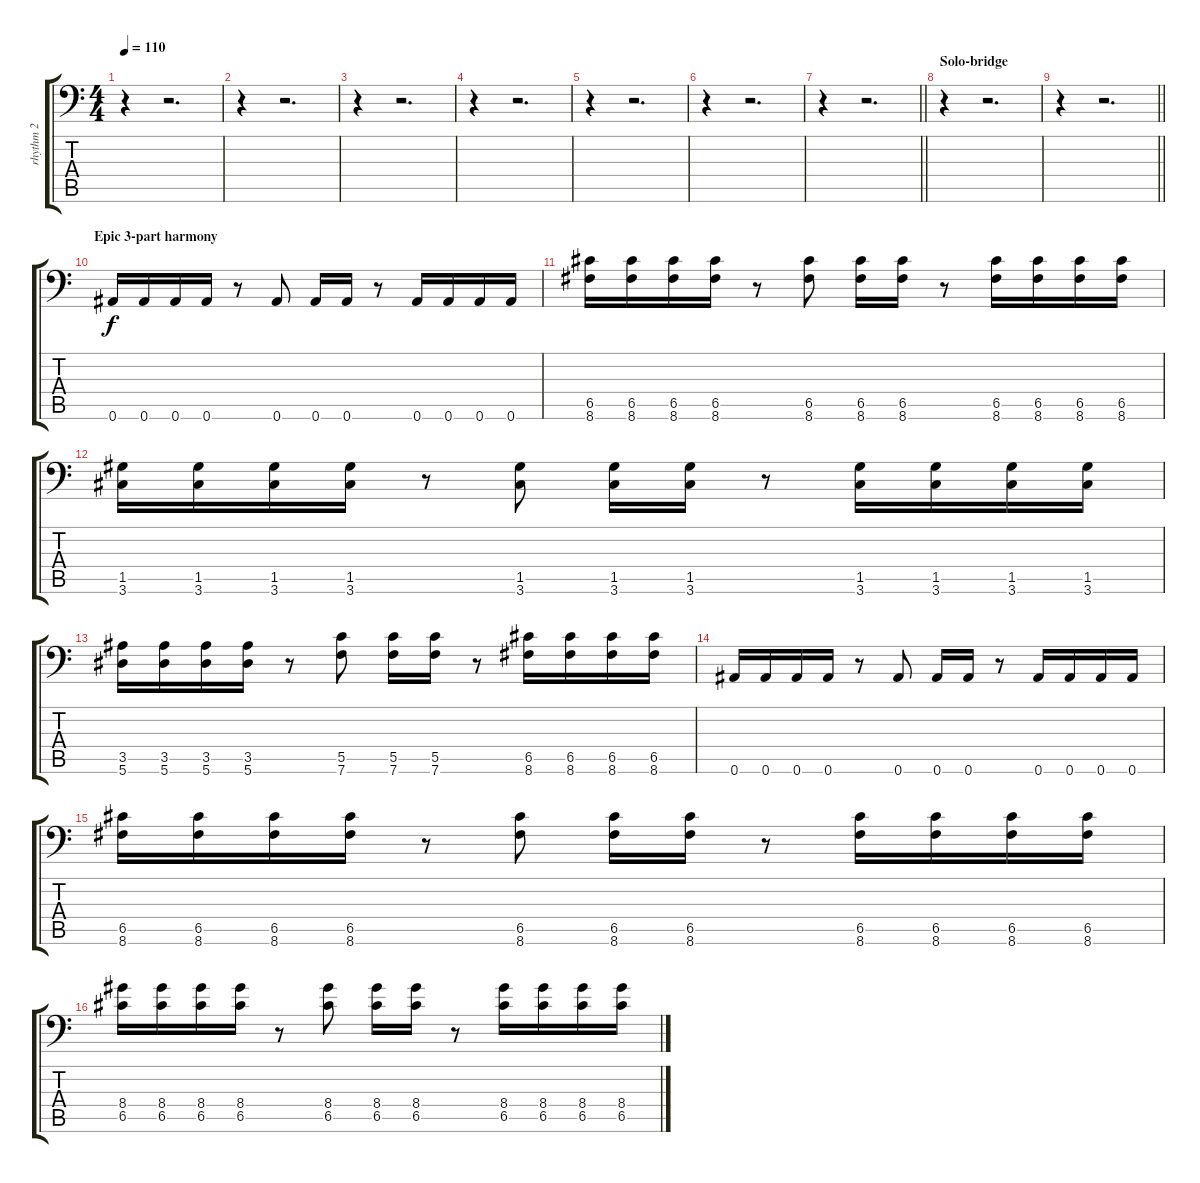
\track ("rhythm 2" "rhythm 2") {instrument overdrivenguitar}
\staff {score tabs}
\tuning (D4 A3 F3 C3 G2 Bb1) {hide}
\ts (4 4)
\tempo 110
\clef f4
\ks c
r.4{dy f} r.2{d} |
r.4 r.2{d} |
r.4 r.2{d} |
r.4 r.2{d} |
r.4 r.2{d} |
r.4 r.2{d} |
\barLineRight lightlight
r.4 r.2{d} |
\section ("" "Solo-bridge")
r.4 r.2{d} |
\barLineRight lightlight
r.4 r.2{d} |
\section ("" "Epic 3-part harmony")
0.6.16 0.6.16 0.6.16 0.6.16 r.8 0.6.8 0.6.16 0.6.16 r.8 0.6.16 0.6.16 0.6.16 0.6.16 |
(6.5 8.6).16 (6.5 8.6).16 (6.5 8.6).16 (6.5 8.6).16 r.8 (6.5 8.6).8 (6.5 8.6).16 (6.5 8.6).16 r.8 (6.5 8.6).16 (6.5 8.6).16 (6.5 8.6).16 (6.5 8.6).16 |
(1.5 3.6).16 (1.5 3.6).16 (1.5 3.6).16 (1.5 3.6).16 r.8 (1.5 3.6).8 (1.5 3.6).16 (1.5 3.6).16 r.8 (1.5 3.6).16 (1.5 3.6).16 (1.5 3.6).16 (1.5 3.6).16 |
(3.5 5.6).16 (3.5 5.6).16 (3.5 5.6).16 (3.5 5.6).16 r.8 (5.5 7.6).8 (5.5 7.6).16 (5.5 7.6).16 r.8 (6.5 8.6).16 (6.5 8.6).16 (6.5 8.6).16 (6.5 8.6).16 |
0.6.16 0.6.16 0.6.16 0.6.16 r.8 0.6.8 0.6.16 0.6.16 r.8 0.6.16 0.6.16 0.6.16 0.6.16 |
(6.5 8.6).16 (6.5 8.6).16 (6.5 8.6).16 (6.5 8.6).16 r.8 (6.5 8.6).8 (6.5 8.6).16 (6.5 8.6).16 r.8 (6.5 8.6).16 (6.5 8.6).16 (6.5 8.6).16 (6.5 8.6).16 |
(8.4 6.5).16 (8.4 6.5).16 (8.4 6.5).16 (8.4 6.5).16 r.8 (8.4 6.5).8 (8.4 6.5).16 (8.4 6.5).16 r.8 (8.4 6.5).16 (8.4 6.5).16 (8.4 6.5).16 (8.4 6.5).16
